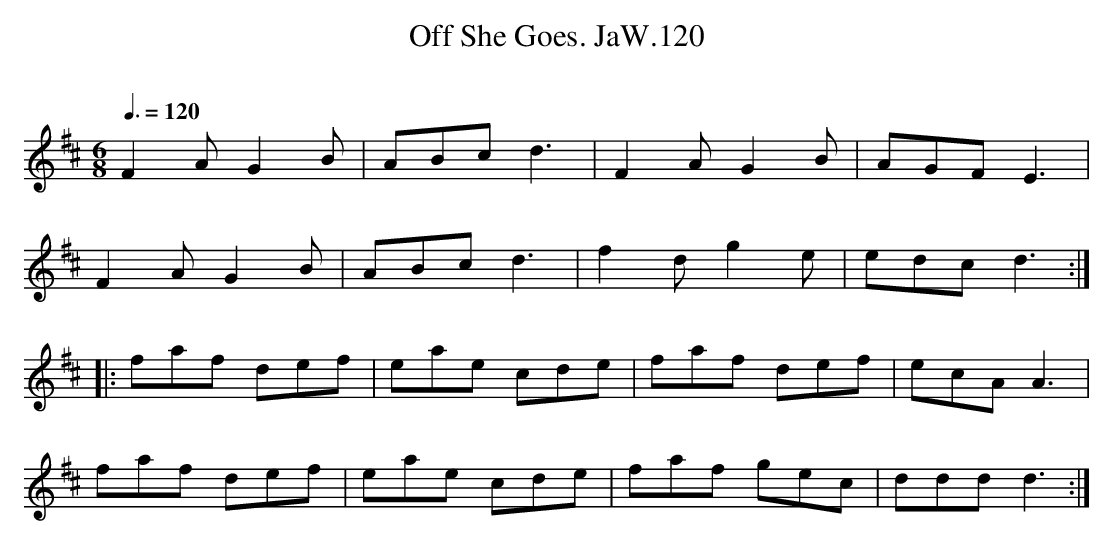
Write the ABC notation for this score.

X:1
T:Off She Goes. JaW.120
M:6/8
L:1/8
Q:3/8=120
O:
K:D
F2A G2B|ABc d3|F2A G2B|AGF E3|
F2A G2B|ABc d3|f2d g2e|edc d3:|
|:faf def|eae cde|faf def|ecA A3|
faf def|eae cde|faf gec|ddd d3:|
